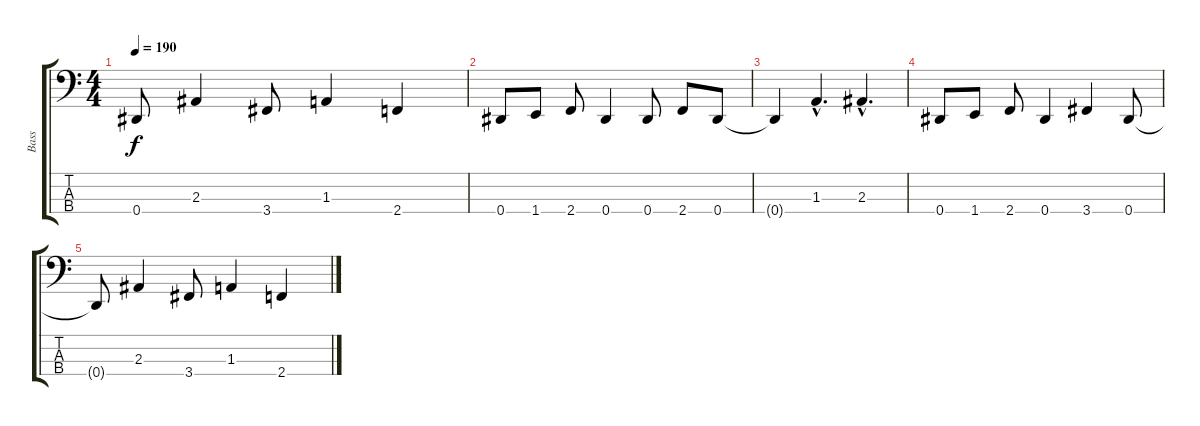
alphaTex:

\track ("Bass" "Bass") {instrument electricbasspick}
\staff {score tabs}
\tuning (Gb2 Db2 Ab1 Eb1) {hide}
\ts (4 4)
\tempo 190
\clef f4
\ks c
0.4{t}.8{dy f} 2.3.4 3.4.8 1.3.4 2.4.4 |
0.4.8 1.4.8 2.4.8 0.4.4 0.4.8 2.4.8 0.4.8 |
0.4{t}.4 1.3{hac}.4{d} 2.3{hac}.4{d} |
0.4.8 1.4.8 2.4.8 0.4.4 3.4.4 0.4.8 |
0.4{t}.8 2.3.4 3.4.8 1.3.4 2.4.4
